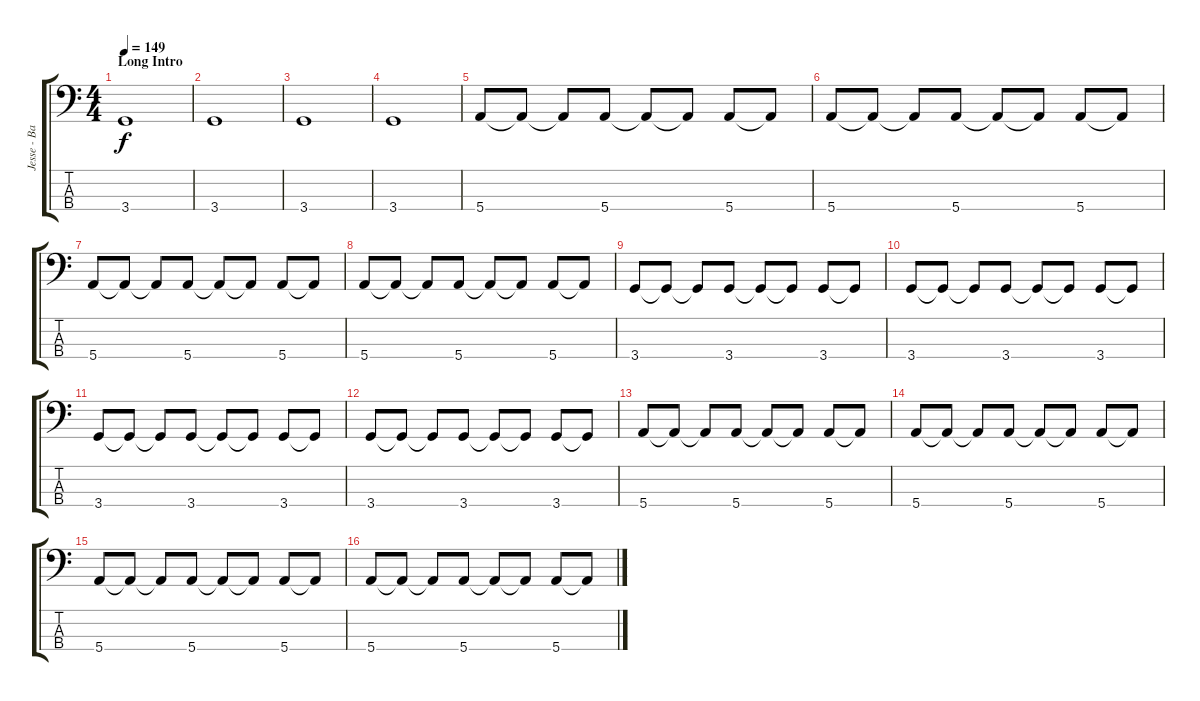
\track ("Jesse - Bass" "Jesse - Ba") {instrument electricbassfinger}
\staff {score tabs}
\tuning (G2 D2 A1 E1) {hide}
\ts (4 4)
\section ("" "Long Intro")
\tempo 149
\clef f4
\ks c
3.4.1{dy f instrument electricbassfinger} |
3.4.1 |
3.4.1 |
3.4.1 |
5.4.8 5.4{t}.8 5.4{t}.8 5.4.8 5.4{t}.8 5.4{t}.8 5.4.8 5.4{t}.8 |
5.4.8 5.4{t}.8 5.4{t}.8 5.4.8 5.4{t}.8 5.4{t}.8 5.4.8 5.4{t}.8 |
5.4.8 5.4{t}.8 5.4{t}.8 5.4.8 5.4{t}.8 5.4{t}.8 5.4.8 5.4{t}.8 |
5.4.8 5.4{t}.8 5.4{t}.8 5.4.8 5.4{t}.8 5.4{t}.8 5.4.8 5.4{t}.8 |
3.4.8 3.4{t}.8 3.4{t}.8 3.4.8 3.4{t}.8 3.4{t}.8 3.4.8 3.4{t}.8 |
3.4.8 3.4{t}.8 3.4{t}.8 3.4.8 3.4{t}.8 3.4{t}.8 3.4.8 3.4{t}.8 |
3.4.8 3.4{t}.8 3.4{t}.8 3.4.8 3.4{t}.8 3.4{t}.8 3.4.8 3.4{t}.8 |
3.4.8 3.4{t}.8 3.4{t}.8 3.4.8 3.4{t}.8 3.4{t}.8 3.4.8 3.4{t}.8 |
5.4.8 5.4{t}.8 5.4{t}.8 5.4.8 5.4{t}.8 5.4{t}.8 5.4.8 5.4{t}.8 |
5.4.8 5.4{t}.8 5.4{t}.8 5.4.8 5.4{t}.8 5.4{t}.8 5.4.8 5.4{t}.8 |
5.4.8 5.4{t}.8 5.4{t}.8 5.4.8 5.4{t}.8 5.4{t}.8 5.4.8 5.4{t}.8 |
5.4.8 5.4{t}.8 5.4{t}.8 5.4.8 5.4{t}.8 5.4{t}.8 5.4.8 5.4{t}.8
